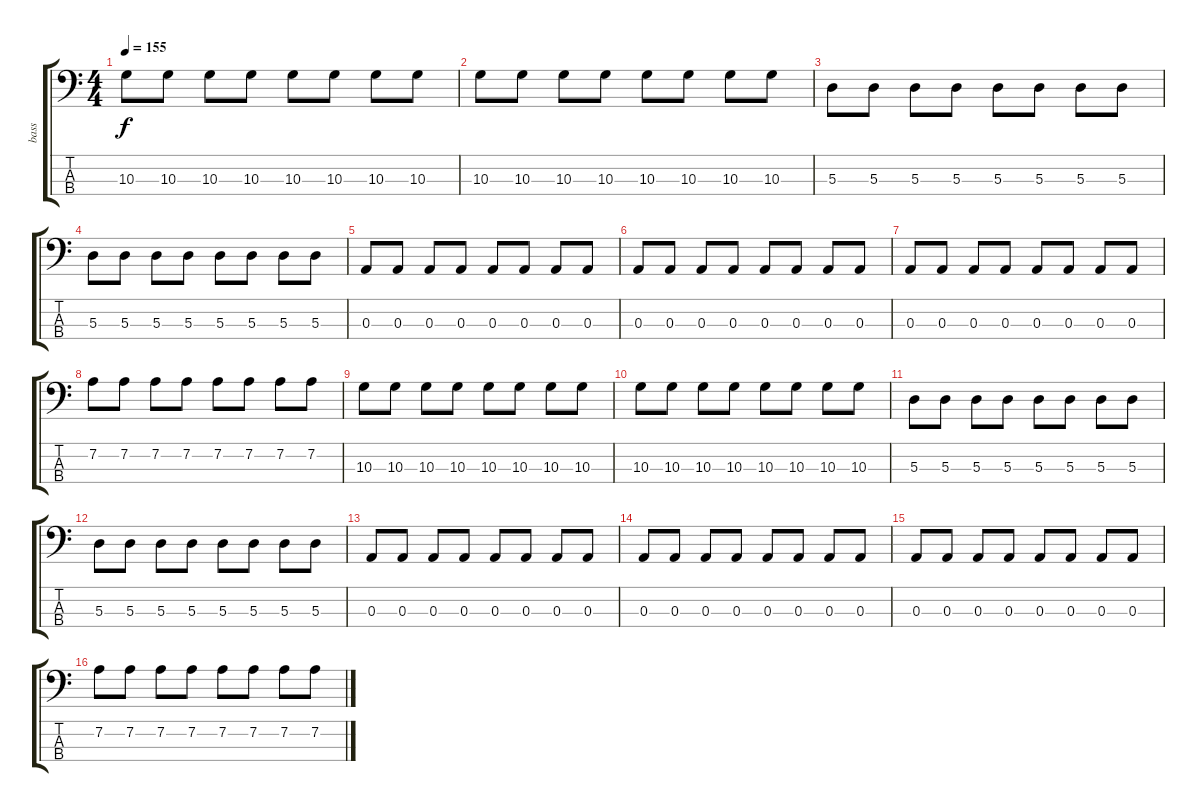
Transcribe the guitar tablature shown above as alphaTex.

\track ("bass " "bass ") {instrument electricguitarjazz}
\staff {score tabs}
\tuning (G2 D2 A1 D1) {hide}
\ts (4 4)
\tempo 155
\clef f4
\ks c
10.3.8{dy f} 10.3.8 10.3.8 10.3.8 10.3.8 10.3.8 10.3.8 10.3.8 |
10.3.8 10.3.8 10.3.8 10.3.8 10.3.8 10.3.8 10.3.8 10.3.8 |
5.3.8 5.3.8 5.3.8 5.3.8 5.3.8 5.3.8 5.3.8 5.3.8 |
5.3.8 5.3.8 5.3.8 5.3.8 5.3.8 5.3.8 5.3.8 5.3.8 |
0.3.8 0.3.8 0.3.8 0.3.8 0.3.8 0.3.8 0.3.8 0.3.8 |
0.3.8 0.3.8 0.3.8 0.3.8 0.3.8 0.3.8 0.3.8 0.3.8 |
0.3.8 0.3.8 0.3.8 0.3.8 0.3.8 0.3.8 0.3.8 0.3.8 |
7.2.8 7.2.8 7.2.8 7.2.8 7.2.8 7.2.8 7.2.8 7.2.8 |
10.3.8 10.3.8 10.3.8 10.3.8 10.3.8 10.3.8 10.3.8 10.3.8 |
10.3.8 10.3.8 10.3.8 10.3.8 10.3.8 10.3.8 10.3.8 10.3.8 |
5.3.8 5.3.8 5.3.8 5.3.8 5.3.8 5.3.8 5.3.8 5.3.8 |
5.3.8 5.3.8 5.3.8 5.3.8 5.3.8 5.3.8 5.3.8 5.3.8 |
0.3.8 0.3.8 0.3.8 0.3.8 0.3.8 0.3.8 0.3.8 0.3.8 |
0.3.8 0.3.8 0.3.8 0.3.8 0.3.8 0.3.8 0.3.8 0.3.8 |
0.3.8 0.3.8 0.3.8 0.3.8 0.3.8 0.3.8 0.3.8 0.3.8 |
7.2.8 7.2.8 7.2.8 7.2.8 7.2.8 7.2.8 7.2.8 7.2.8
